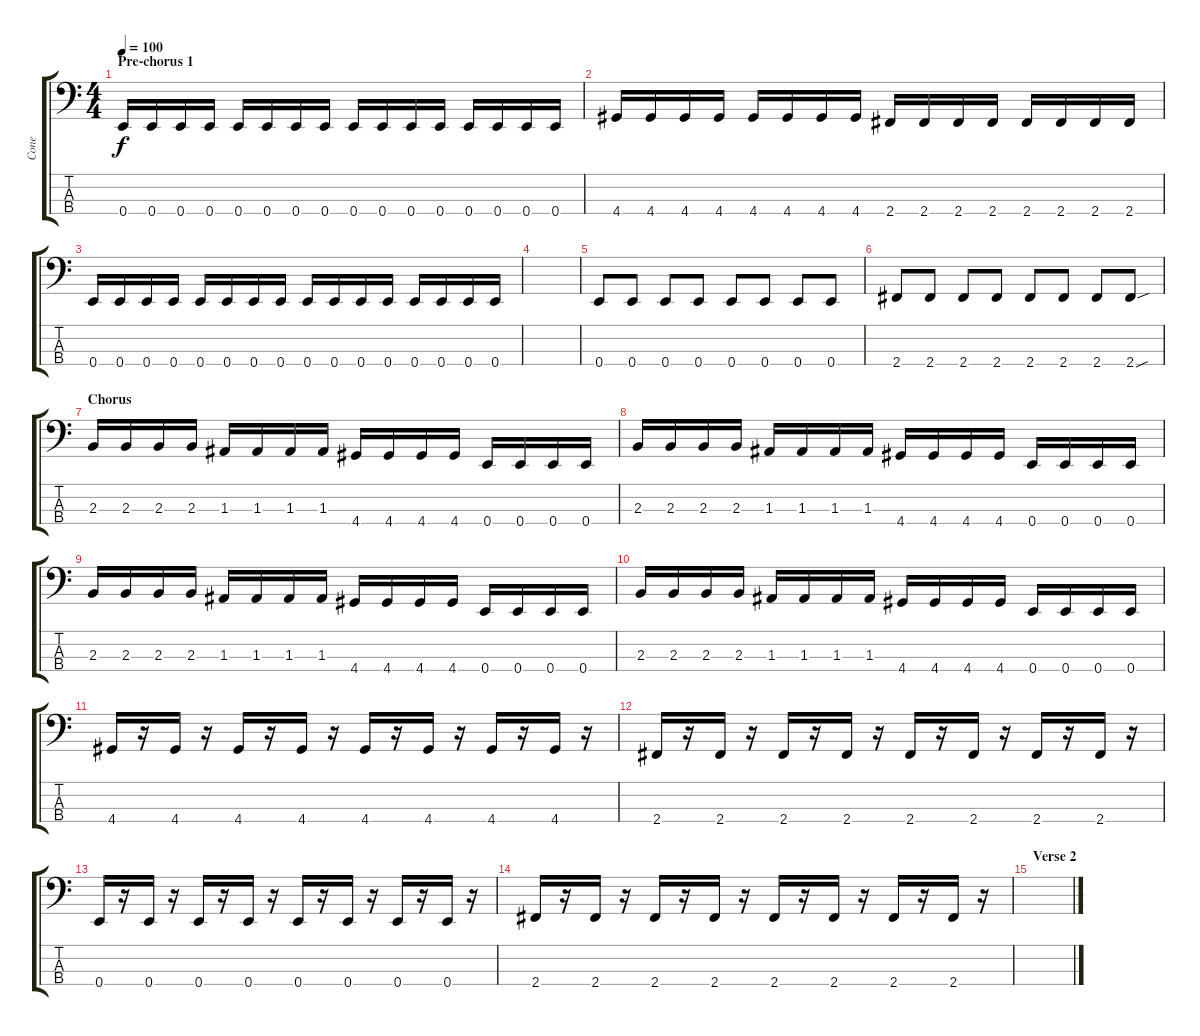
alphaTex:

\track ("Cone" "Cone") {instrument electricbassfinger}
\staff {score tabs}
\tuning (G2 D2 A1 E1) {hide}
\ts (4 4)
\section ("" "Pre-chorus 1")
\tempo 100
\clef f4
\ks c
0.4.16{dy f} 0.4.16 0.4.16 0.4.16 0.4.16 0.4.16 0.4.16 0.4.16 0.4.16 0.4.16 0.4.16 0.4.16 0.4.16 0.4.16 0.4.16 0.4.16 |
4.4.16 4.4.16 4.4.16 4.4.16 4.4.16 4.4.16 4.4.16 4.4.16 2.4.16 2.4.16 2.4.16 2.4.16 2.4.16 2.4.16 2.4.16 2.4.16 |
0.4.16 0.4.16 0.4.16 0.4.16 0.4.16 0.4.16 0.4.16 0.4.16 0.4.16 0.4.16 0.4.16 0.4.16 0.4.16 0.4.16 0.4.16 0.4.16 |
|
0.4.8 0.4.8 0.4.8 0.4.8 0.4.8 0.4.8 0.4.8 0.4.8 |
2.4.8 2.4.8 2.4.8 2.4.8 2.4.8 2.4.8 2.4.8 2.4{sou}.8 |
\section ("" "Chorus")
2.3.16 2.3.16 2.3.16 2.3.16 1.3.16 1.3.16 1.3.16 1.3.16 4.4.16 4.4.16 4.4.16 4.4.16 0.4.16 0.4.16 0.4.16 0.4.16 |
2.3.16 2.3.16 2.3.16 2.3.16 1.3.16 1.3.16 1.3.16 1.3.16 4.4.16 4.4.16 4.4.16 4.4.16 0.4.16 0.4.16 0.4.16 0.4.16 |
2.3.16 2.3.16 2.3.16 2.3.16 1.3.16 1.3.16 1.3.16 1.3.16 4.4.16 4.4.16 4.4.16 4.4.16 0.4.16 0.4.16 0.4.16 0.4.16 |
2.3.16 2.3.16 2.3.16 2.3.16 1.3.16 1.3.16 1.3.16 1.3.16 4.4.16 4.4.16 4.4.16 4.4.16 0.4.16 0.4.16 0.4.16 0.4.16 |
4.4.16 r.16 4.4.16 r.16 4.4.16 r.16 4.4.16 r.16 4.4.16 r.16 4.4.16 r.16 4.4.16 r.16 4.4.16 r.16 |
2.4.16 r.16 2.4.16 r.16 2.4.16 r.16 2.4.16 r.16 2.4.16 r.16 2.4.16 r.16 2.4.16 r.16 2.4.16 r.16 |
0.4.16 r.16 0.4.16 r.16 0.4.16 r.16 0.4.16 r.16 0.4.16 r.16 0.4.16 r.16 0.4.16 r.16 0.4.16 r.16 |
2.4.16 r.16 2.4.16 r.16 2.4.16 r.16 2.4.16 r.16 2.4.16 r.16 2.4.16 r.16 2.4.16 r.16 2.4.16 r.16 |
\section ("" "Verse 2")
